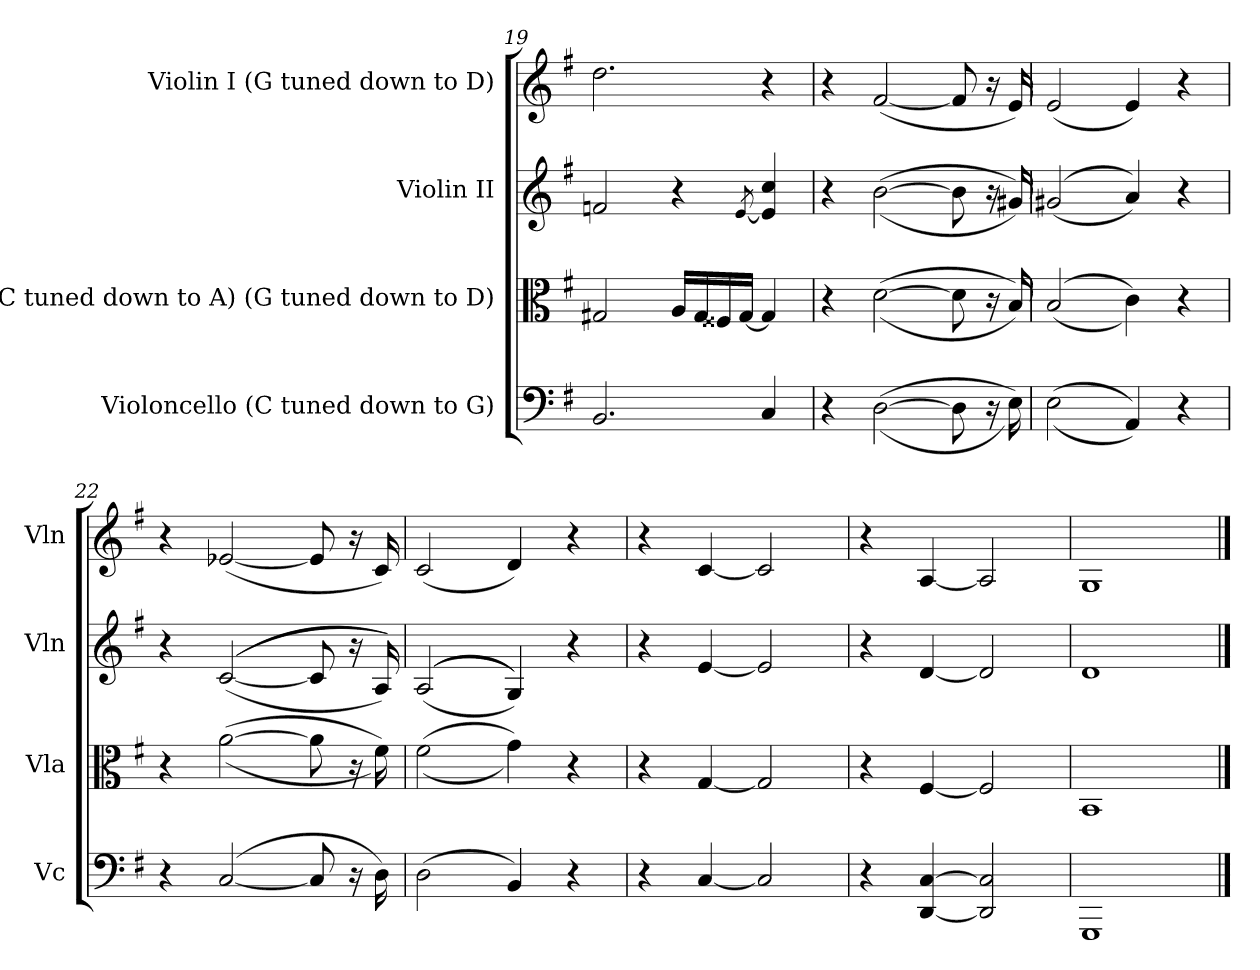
**kern	**kern	**kern	**kern
*part4	*part3	*part2	*part1
*staff4	*staff3	*staff2	*staff1
*I"Violoncello (C tuned down to G)	*I"Viola (C tuned down to A) (G tuned down to D)	*I"Violin II	*I"Violin I (G tuned down to D)
*I'Vc	*I'Vla	*I'Vln	*I'Vln
*clefF4	*clefC3	*clefG2	*clefG2
*k[f#]	*k[f#]	*k[f#]	*k[f#]
=19	=19	=19	=19
2.BB/	2G#X/	2fn/	2.dd\
.	16A/LL	4r	.
.	16G#/	.	.
.	16F##X/	.	.
.	[16G#/JJ	.	.
.	.	[8qe/	.
4C/	4G#/]	4e/] 4cc/	4r
!!LO:LB:g=z
=20	=20	=20	=20
4r	4r	4r	4r
(([2D\	(([2d\	(([2b\	([2f#/
8D\]	8d\]	8b\]	8f#/]
16r	16r	16r	16r
16E\))	16B/))	16g#X/))	16e/)
=21	=21	=21	=21
((2E\	((2B/	((2g#X/	(2e/
4AA/))	4c\))	4a/))	4e/)
4r	4r	4r	4r
=22	=22	=22	=22
4r	4r	4r	4r
([2C/	(([2a\	((([2c/	([2e-X/
8C/]	8a\]	8c/]	8e-/]
16r	16r	16r	16r
16D\)	16f#\))	16A/)))	16c/)
=23	=23	=23	=23
(2D\	((2f#\	(((2A/	(2c/
4BB/)	4g\))	4G/)))	4d/)
4r	4r	4r	4r
=24	=24	=24	=24
4r	4r	4r	4r
[4C/	[4G/	[4e/	[4c/
2C/]	2G/]	2e/]	2c/]
=25	=25	=25	=25
4r	4r	4r	4r
[4DD/ [4C/	[4F#/	[4d/	[4A/
2DD/] 2C/]	2F#/]	2d/]	2A/]
=26	=26	=26	=26
1GGG	1BB	1d	1G
==	==	==	==
*-	*-	*-	*-
